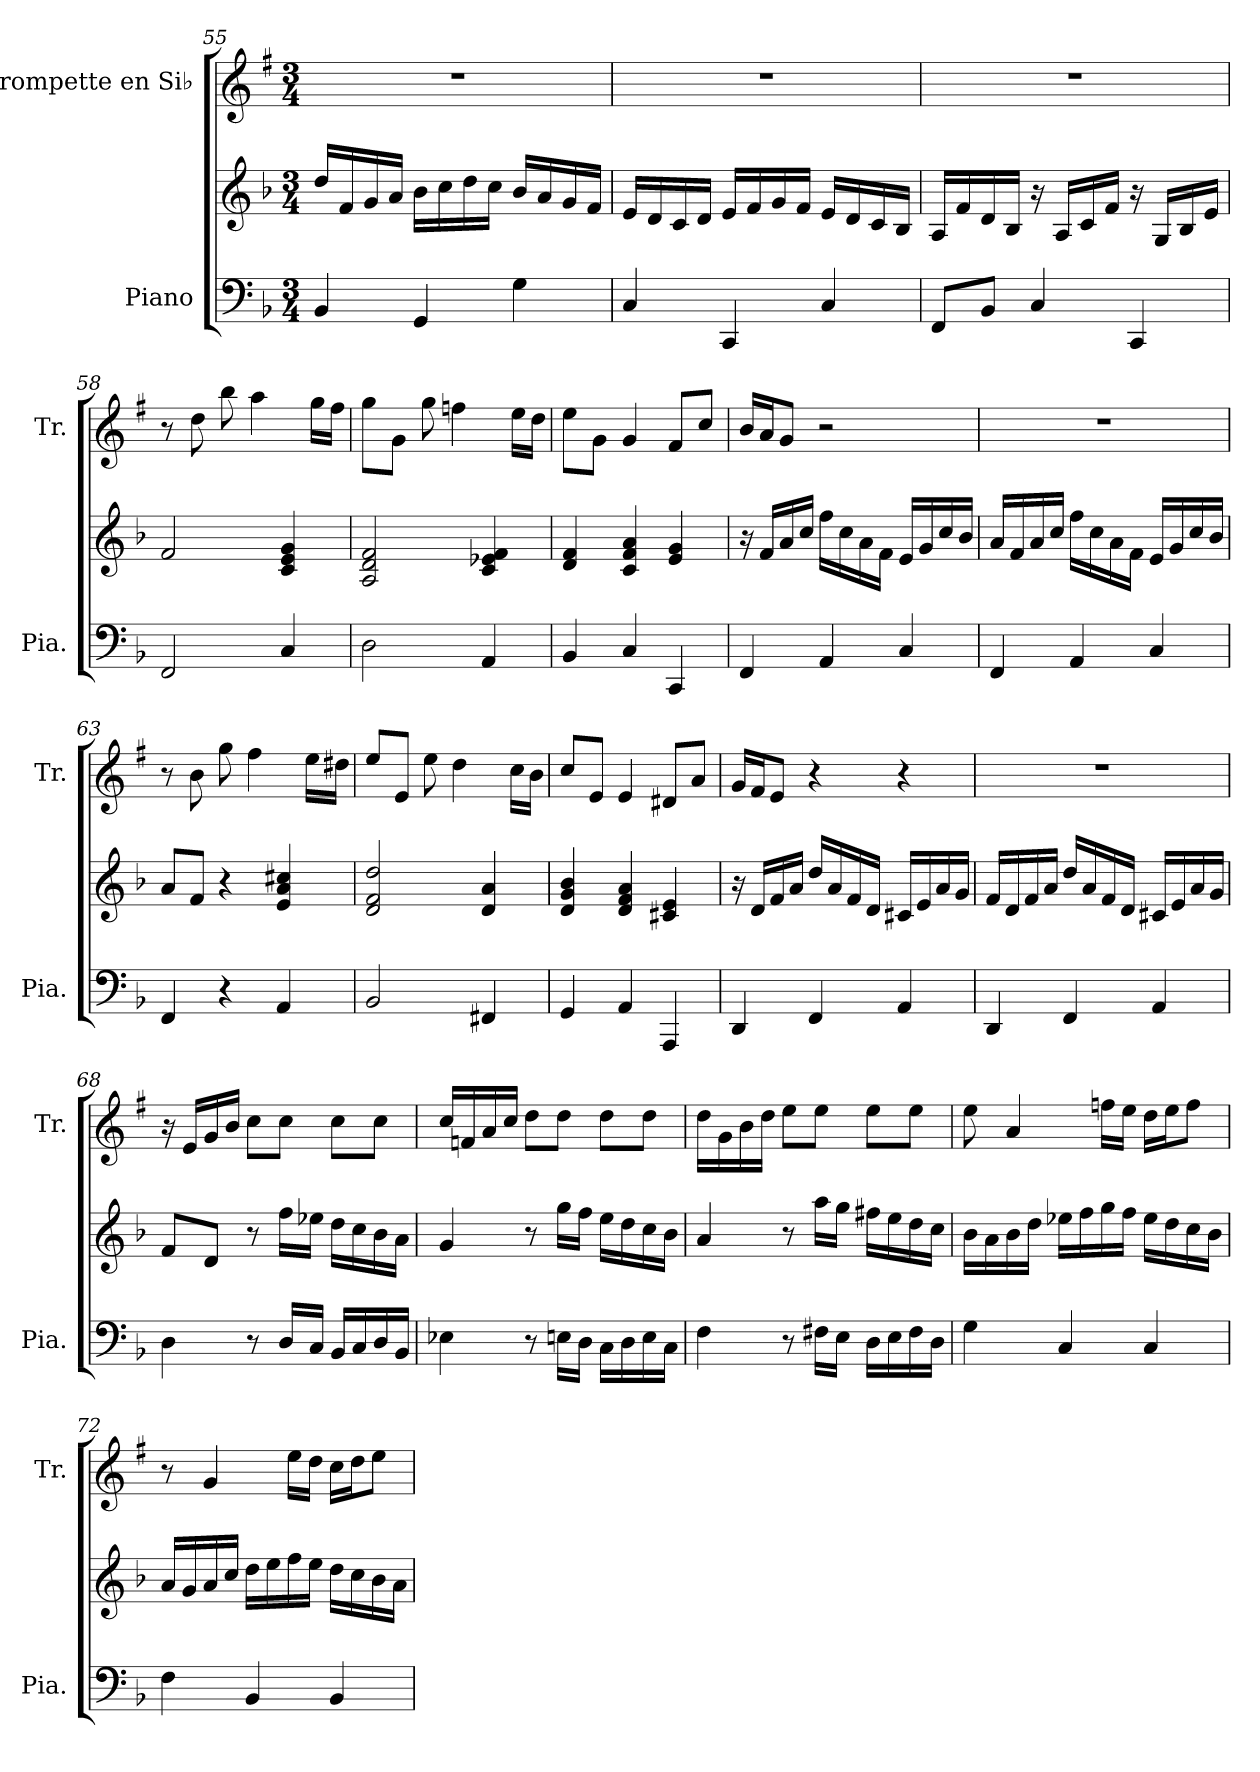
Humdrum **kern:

**kern	**kern	**kern
*part2	*part2	*part1
*staff3	*staff2	*staff1
*I"Piano	*	*I"Trompette en Si♭
*I'Pia.	*	*I'Tr.
!!LO:LB:g=z
*clefF4	*clefG2	*clefG2
*	*	*ITrd1c2
*k[b-]	*k[b-]	*k[b-]
*M3/4	*M3/4	*M3/4
=55	=55	=55
4BB-/	16dd/LL	2.r
.	16f/	.
.	16g/	.
.	16a/JJ	.
4GG/	16b-\LL	.
.	16cc\	.
.	16dd\	.
.	16cc\JJ	.
4G\	16b-/LL	.
.	16a/	.
.	16g/	.
.	16f/JJ	.
=56	=56	=56
4C/	16e/LL	2.r
.	16d/	.
.	16c/	.
.	16d/JJ	.
4CC/	16e/LL	.
.	16f/	.
.	16g/	.
.	16f/JJ	.
4C/	16e/LL	.
.	16d/	.
.	16c/	.
.	16B-/JJ	.
=57	=57	=57
8FF/L	16A/LL	2.r
.	16f/	.
8BB-/J	16d/	.
.	16B-/JJ	.
4C/	16r	.
.	16A/LL	.
.	16c/	.
.	16f/JJ	.
4CC/	16r	.
.	16G/LL	.
.	16B-/	.
.	16e/JJ	.
=58	=58	=58
2FF/	2f/	8r
.	.	8cc\
.	.	8aa\
.	.	4gg\
4C/	4c/ 4e/ 4g/	.
.	.	16ff\LL
.	.	16ee\JJ
!!LO:LB:g=z
=59	=59	=59
2D\	2A/ 2d/ 2f/	8ff\L
.	.	8f\J
.	.	8ff\
.	.	4ee-X\
4AA/	4c/ 4e-X/ 4f/	.
.	.	16dd\LL
.	.	16cc\JJ
=60	=60	=60
4BB-/	4d/ 4f/	8dd\L
.	.	8f\J
4C/	4c/ 4f/ 4a/	4f/
4CC/	4e/ 4g/	8e/L
.	.	8b-/J
=61	=61	=61
4FF/	16r	16a/LL
.	16f/LL	16g/J
.	16a/	8f/J
.	16cc/JJ	.
4AA/	16ff\LL	2r
.	16cc\	.
.	16a\	.
.	16f\JJ	.
4C/	16e/LL	.
.	16g/	.
.	16cc/	.
.	16b-/JJ	.
=62	=62	=62
4FF/	16a/LL	2.r
.	16f/	.
.	16a/	.
.	16cc/JJ	.
4AA/	16ff\LL	.
.	16cc\	.
.	16a\	.
.	16f\JJ	.
4C/	16e/LL	.
.	16g/	.
.	16cc/	.
.	16b-/JJ	.
=63	=63	=63
4FF/	8a/L	8r
.	8f/J	8a\
4r	4r	8ff\
.	.	4ee\
4AA/	4e/ 4a/ 4cc#X/	.
.	.	16dd\LL
.	.	16cc#X\JJ
!!LO:LB:g=z
=64	=64	=64
2BB-/	2d/ 2f/ 2dd/	8dd/L
.	.	8d/J
.	.	8dd\
.	.	4cc\
4FF#X/	4d/ 4a/	.
.	.	16b-\LL
.	.	16a\JJ
=65	=65	=65
4GG/	4d/ 4g/ 4b-/	8b-/L
.	.	8d/J
4AA/	4d/ 4f/ 4a/	4d/
4AAA/	4c#X/ 4e/	8c#X/L
.	.	8g/J
=66	=66	=66
4DD/	16r	16f/LL
.	16d/LL	16e/J
.	16f/	8d/J
.	16a/JJ	.
4FF/	16dd/LL	4r
.	16a/	.
.	16f/	.
.	16d/JJ	.
4AA/	16c#X/LL	4r
.	16e/	.
.	16a/	.
.	16g/JJ	.
=67	=67	=67
4DD/	16f/LL	2.r
.	16d/	.
.	16f/	.
.	16a/JJ	.
4FF/	16dd/LL	.
.	16a/	.
.	16f/	.
.	16d/JJ	.
4AA/	16c#X/LL	.
.	16e/	.
.	16a/	.
.	16g/JJ	.
!!LO:PB:g=z
=68	=68	=68
4D\	8f/L	16r
.	.	16d/LL
.	8d/J	16f/
.	.	16a/JJ
8r	8r	8b-\L
16D/LL	16ff\LL	8b-\J
16C/JJ	16ee-X\JJ	.
16BB-/LL	16dd\LL	8b-\L
16C/	16cc\	.
16D/	16b-\	8b-\J
16BB-/JJ	16a\JJ	.
=69	=69	=69
4E-X\	4g/	16b-/LL
.	.	16e-X/
.	.	16g/
.	.	16b-/JJ
8r	8r	8cc\L
16En\LL	16gg\LL	8cc\J
16D\JJ	16ff\JJ	.
16C\LL	16ee\LL	8cc\L
16D\	16dd\	.
16E\	16cc\	8cc\J
16C\JJ	16b-\JJ	.
=70	=70	=70
4F\	4a/	16cc\LL
.	.	16f\
.	.	16a\
.	.	16cc\JJ
8r	8r	8dd\L
16F#X\LL	16aa\LL	8dd\J
16E\JJ	16gg\JJ	.
16D\LL	16ff#X\LL	8dd\L
16E\	16ee\	.
16F#\	16dd\	8dd\J
16D\JJ	16cc\JJ	.
!!LO:LB:g=z
=71	=71	=71
4G\	16b-\LL	8dd\
.	16a\	.
.	16b-\	4g/
.	16dd\JJ	.
4C/	16ee-X\LL	.
.	16ff\	.
.	16gg\	16ee-X\LL
.	16ff\JJ	16dd\JJ
4C/	16ee-\LL	16cc\LL
.	16dd\	16dd\J
.	16cc\	8ee-\J
.	16b-\JJ	.
=72	=72	=72
4F\	16a/LL	8r
.	16g/	.
.	16a/	4f/
.	16cc/JJ	.
4BB-/	16dd\LL	.
.	16ee\	.
.	16ff\	16dd\LL
.	16ee\JJ	16cc\JJ
4BB-/	16dd\LL	16b-\LL
.	16cc\	16cc\J
.	16b-\	8dd\J
.	16a\JJ	.
=	=	=
*-	*-	*-
